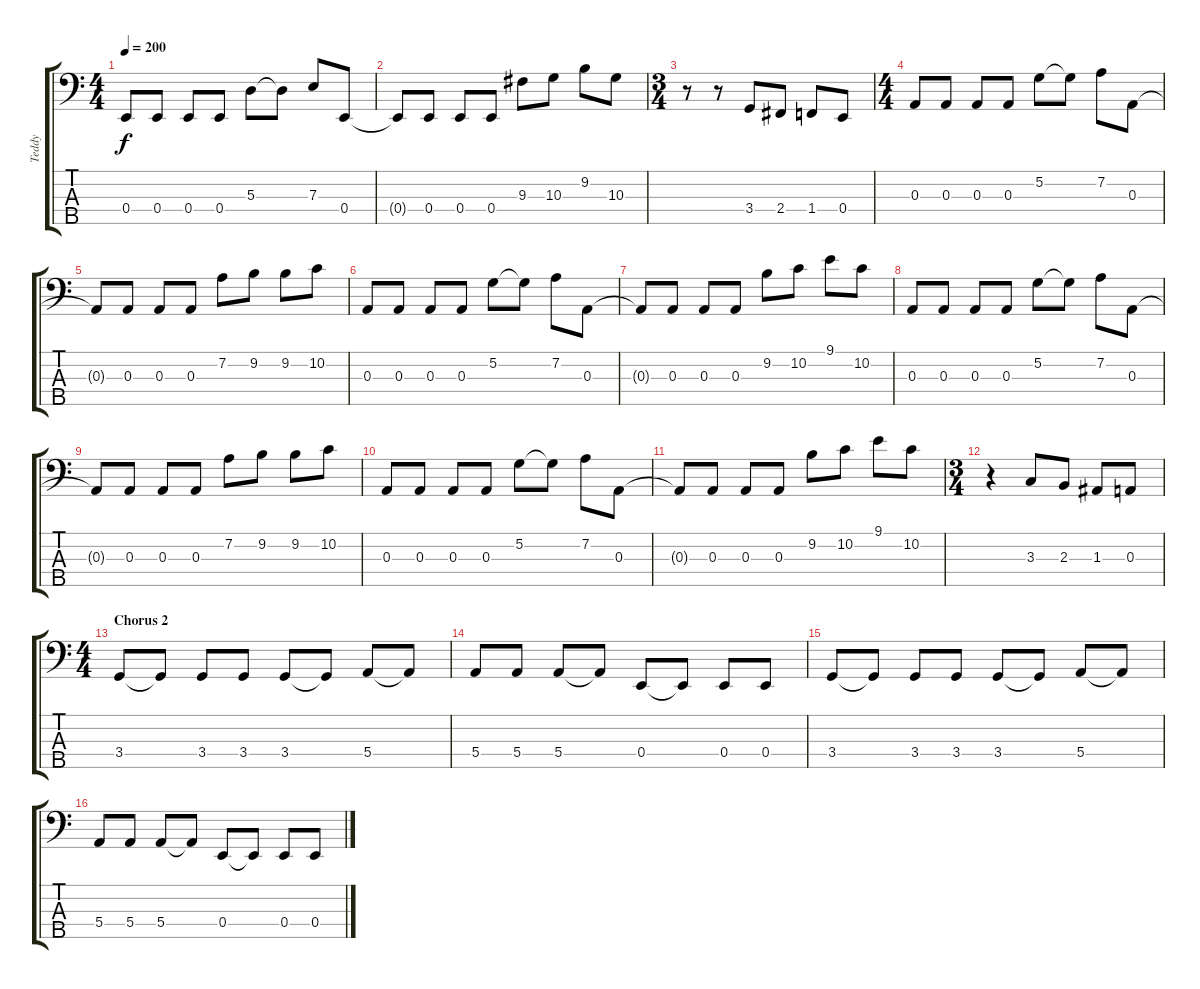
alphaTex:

\track ("Teddy" "Teddy") {instrument electricbassfinger}
\staff {score tabs}
\tuning (G2 D2 A1 E1 B0) {hide}
\ts (4 4)
\tempo 200
\clef f4
\ks c
0.4.8{dy f} 0.4.8 0.4.8 0.4.8 5.3.8 5.3{t}.8 7.3.8 0.4.8 |
0.4{t}.8 0.4.8 0.4.8 0.4.8 9.3.8 10.3.8 9.2.8 10.3.8 |
\ts (3 4)
r.8 r.8 3.4.8 2.4.8 1.4.8 0.4.8 |
\ts (4 4)
0.3.8 0.3.8 0.3.8 0.3.8 5.2.8 5.2{t}.8 7.2.8 0.3.8 |
0.3{t}.8 0.3.8 0.3.8 0.3.8 7.2.8 9.2.8 9.2.8 10.2.8 |
0.3.8 0.3.8 0.3.8 0.3.8 5.2.8 5.2{t}.8 7.2.8 0.3.8 |
0.3{t}.8 0.3.8 0.3.8 0.3.8 9.2.8 10.2.8 9.1.8 10.2.8 |
0.3.8 0.3.8 0.3.8 0.3.8 5.2.8 5.2{t}.8 7.2.8 0.3.8 |
0.3{t}.8 0.3.8 0.3.8 0.3.8 7.2.8 9.2.8 9.2.8 10.2.8 |
0.3.8 0.3.8 0.3.8 0.3.8 5.2.8 5.2{t}.8 7.2.8 0.3.8 |
0.3{t}.8 0.3.8 0.3.8 0.3.8 9.2.8 10.2.8 9.1.8 10.2.8 |
\ts (3 4)
r.4 3.3.8 2.3.8 1.3.8 0.3.8 |
\ts (4 4)
\section ("" "Chorus 2")
3.4.8 3.4{t}.8 3.4.8 3.4.8 3.4.8 3.4{t}.8 5.4.8 5.4{t}.8 |
5.4.8 5.4.8 5.4.8 5.4{t}.8 0.4.8 0.4{t}.8 0.4.8 0.4.8 |
3.4.8 3.4{t}.8 3.4.8 3.4.8 3.4.8 3.4{t}.8 5.4.8 5.4{t}.8 |
5.4.8 5.4.8 5.4.8 5.4{t}.8 0.4.8 0.4{t}.8 0.4.8 0.4.8
